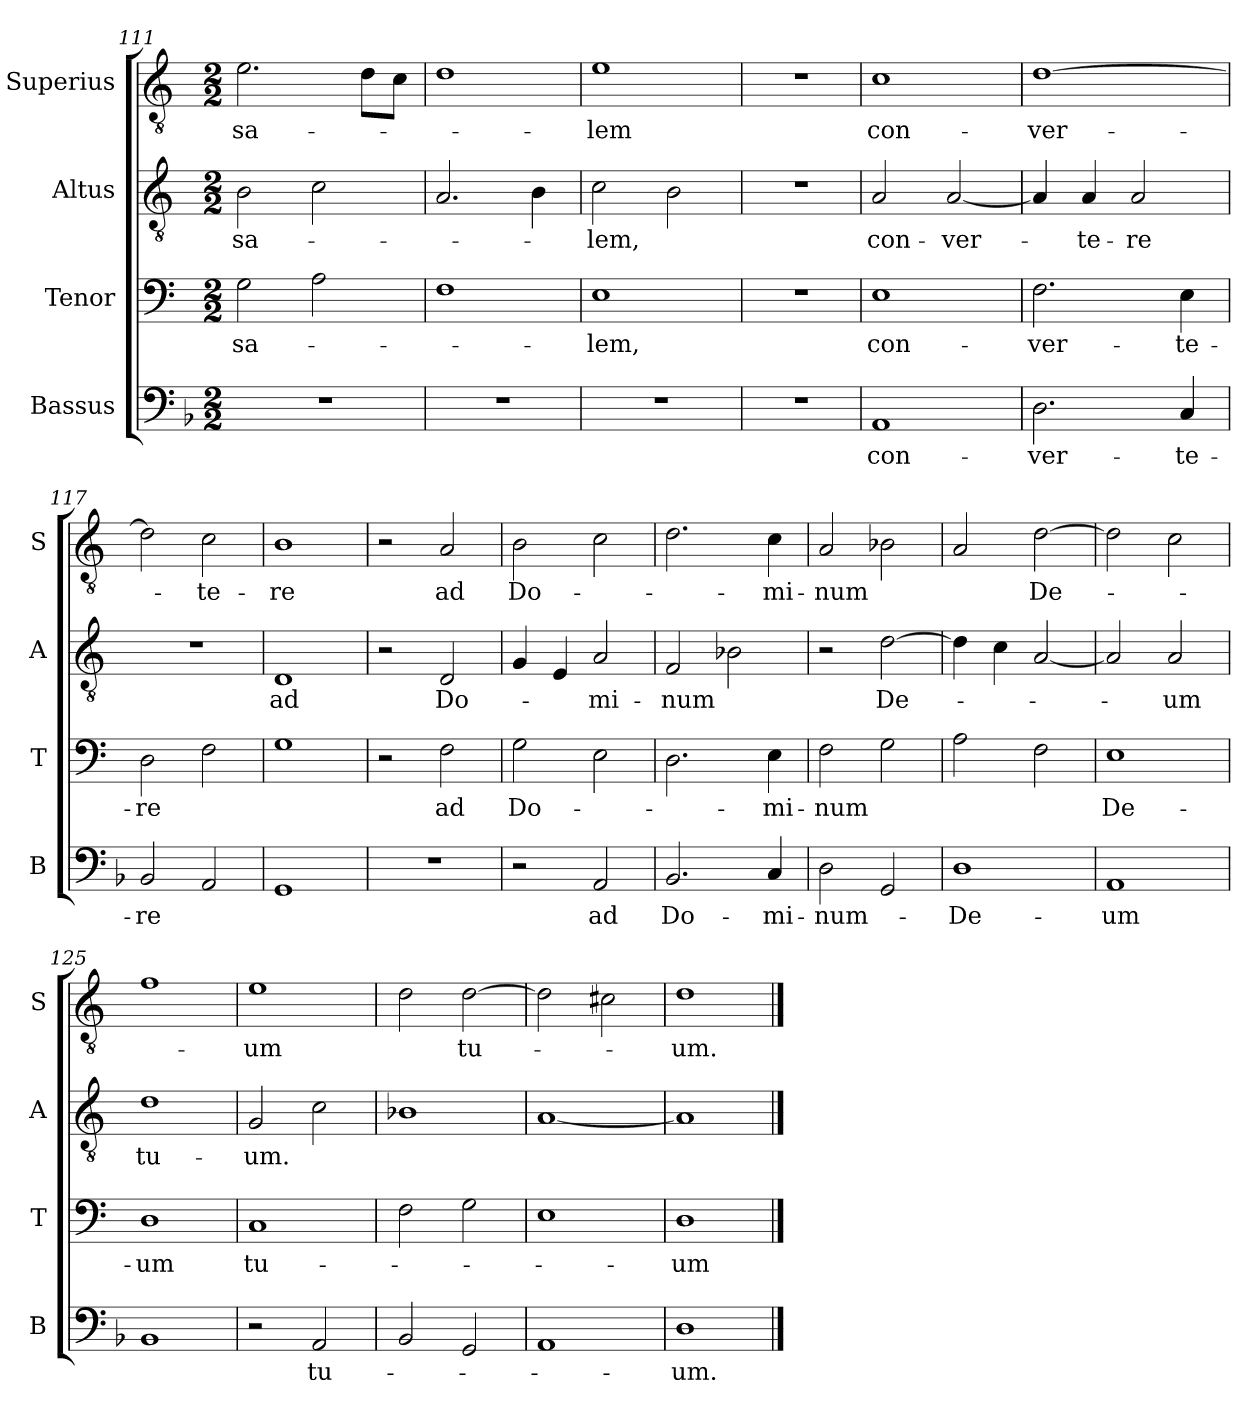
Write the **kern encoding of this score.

**kern	**text	**kern	**text	**kern	**text	**kern	**text
*part4	*part4	*part3	*part3	*part2	*part2	*part1	*part1
*staff4	*staff4	*staff3	*staff3	*staff2	*staff2	*staff1	*staff1
*I"Bassus	*	*I"Tenor	*	*I"Altus	*	*I"Superius	*
*I'B	*	*I'T	*	*I'A	*	*I'S	*
*clefF4	*	*clefF4	*	*clefGv2	*	*clefGv2	*
*k[b-]	*	*k[]	*	*k[]	*	*k[]	*
*d:	*	*a:	*	*a:	*	*a:	*
*M2/2	*	*M2/2	*	*M2/2	*	*M2/2	*
=111	=111	=111	=111	=111	=111	=111	=111
1r	.	2G	-sa-	2B	-sa-	2.e	-sa-
.	.	2A	.	2c	.	.	.
.	.	.	.	.	.	8dL	.
.	.	.	.	.	.	8cJ	.
=112	=112	=112	=112	=112	=112	=112	=112
1r	.	1F	.	2.A	.	1d	.
.	.	.	.	4B	.	.	.
=113	=113	=113	=113	=113	=113	=113	=113
1r	.	1E	-lem,	2c	-lem,	1e	-lem
.	.	.	.	2B	.	.	.
=114	=114	=114	=114	=114	=114	=114	=114
1r	.	1r	.	1r	.	1r	.
=115	=115	=115	=115	=115	=115	=115	=115
1AA	con-	1E	con-	2A	con-	1c	con-
.	.	.	.	[2A	-ver-	.	.
=116	=116	=116	=116	=116	=116	=116	=116
2.D	-ver-	2.F	-ver-	4A]	.	[1d	-ver-
.	.	.	.	4A	-te-	.	.
.	.	.	.	2A	-re	.	.
4C	-te-	4E	-te-	.	.	.	.
=117	=117	=117	=117	=117	=117	=117	=117
2BB-	-re	2D	-re	1r	.	2d]	.
2AA	.	2F	.	.	.	2c	-te-
=118	=118	=118	=118	=118	=118	=118	=118
1GG	.	1G	.	1D	ad	1B	-re
=119	=119	=119	=119	=119	=119	=119	=119
1r	.	2r	.	2r	.	2r	.
.	.	2F	ad	2D	Do-	2A	ad
=120	=120	=120	=120	=120	=120	=120	=120
2r	.	2G	Do-	4G	.	2B	Do-
.	.	.	.	4E	.	.	.
2AA	ad	2E	.	2A	-mi-	2c	.
=121	=121	=121	=121	=121	=121	=121	=121
2.BB-	Do-	2.D	.	2F	-num	2.d	.
.	.	.	.	2B-X	.	.	.
4C	-mi-	4E	-mi-	.	.	4c	-mi-
=122	=122	=122	=122	=122	=122	=122	=122
2D	-num-	2F	-num	2r	.	2A	-num
2GG	.	2G	.	[2d	De-	2B-X	.
=123	=123	=123	=123	=123	=123	=123	=123
1D	-De-	2A	.	4d]	.	2A	.
.	.	.	.	4c	.	.	.
.	.	2F	.	[2A	.	[2d	De-
=124	=124	=124	=124	=124	=124	=124	=124
1AA	-um	1E	De-	2A]	.	2d]	.
.	.	.	.	2A	-um	2c	.
=125	=125	=125	=125	=125	=125	=125	=125
1BB-	.	1D	-um	1d	tu-	1f	.
=126	=126	=126	=126	=126	=126	=126	=126
2r	.	1C	tu-	2G	-um.	1e	-um
2AA	tu-	.	.	2c	.	.	.
=127	=127	=127	=127	=127	=127	=127	=127
2BB-	.	2F	.	1B-X	.	2d	.
2GG	.	2G	.	.	.	[2d	tu-
=128	=128	=128	=128	=128	=128	=128	=128
1AA	.	1E	.	[1A	.	2d]	.
.	.	.	.	.	.	2c#X	.
=129	=129	=129	=129	=129	=129	=129	=129
1D	-um.	1D	-um	1A]	.	1d	-um.
==	==	==	==	==	==	==	==
*-	*-	*-	*-	*-	*-	*-	*-
